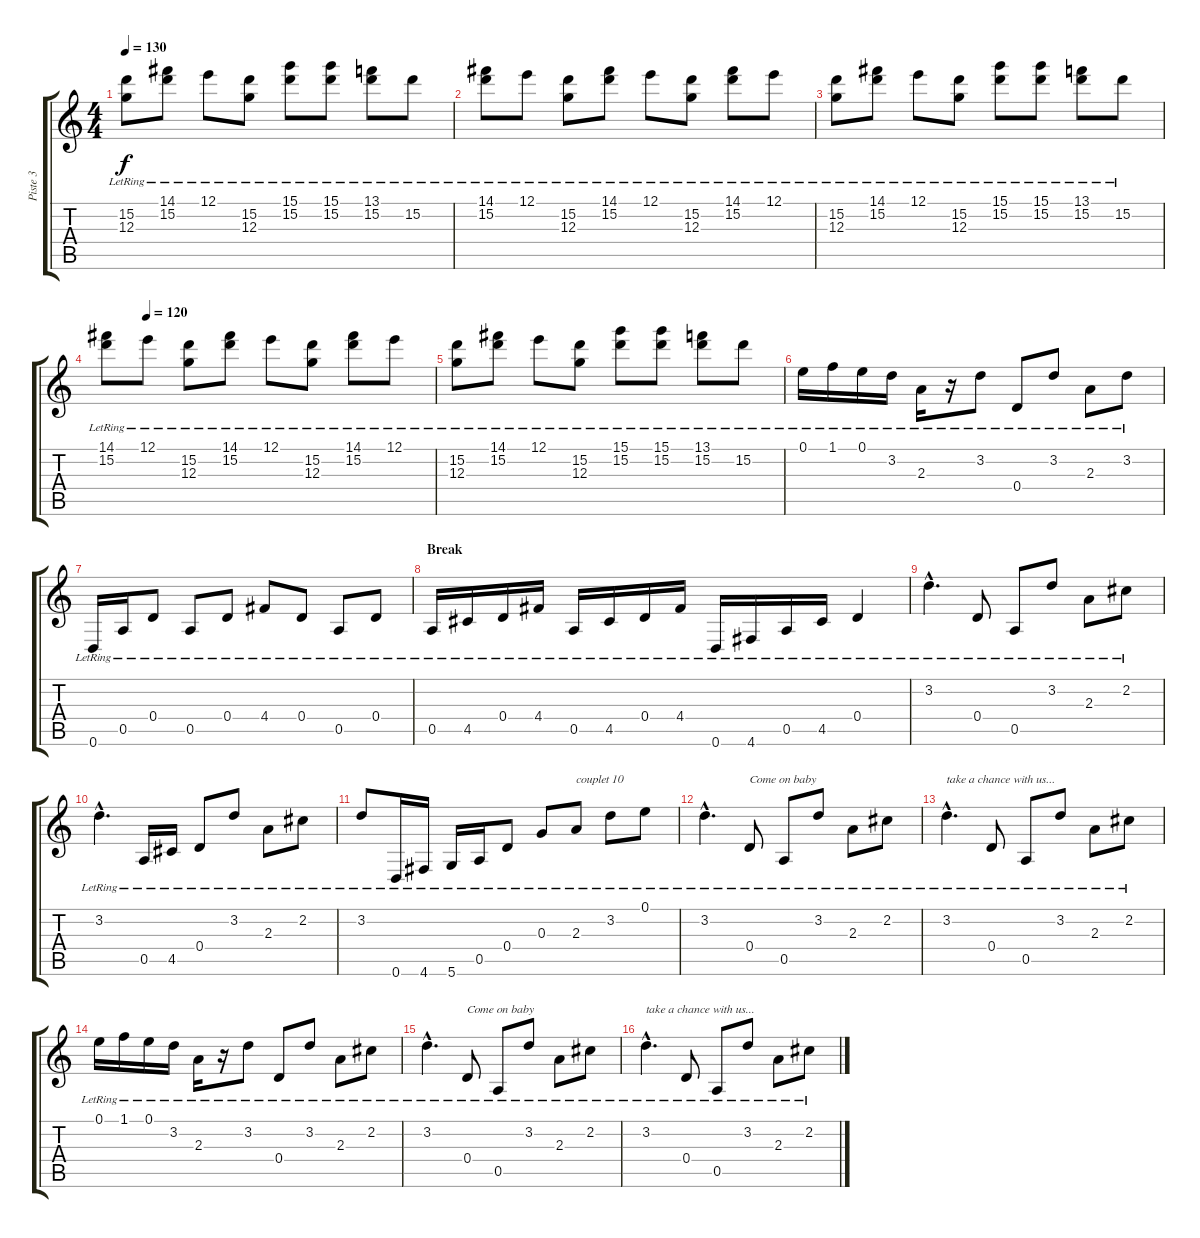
\track ("Piste 3" "Piste 3") {instrument electricguitarjazz}
\staff {score tabs}
\tuning (E4 B3 G3 D3 A2 D2) {hide}
\ts (4 4)
\tempo 130
\clef g2
\ks c
(15.2{lr} 12.3{lr}).8{dy f} (14.1{lr} 15.2{lr}).8 12.1{lr}.8 (15.2{lr} 12.3{lr}).8 (15.1{lr} 15.2{lr}).8 (15.1{lr} 15.2{lr}).8 (13.1{lr} 15.2{lr}).8 15.2{lr}.8 |
(14.1{lr} 15.2{lr}).8 12.1{lr}.8 (15.2{lr} 12.3{lr}).8 (14.1{lr} 15.2{lr}).8 12.1{lr}.8 (15.2{lr} 12.3{lr}).8 (14.1{lr} 15.2{lr}).8 12.1{lr}.8 |
(15.2{lr} 12.3{lr}).8 (14.1{lr} 15.2{lr}).8 12.1{lr}.8 (15.2{lr} 12.3{lr}).8 (15.1{lr} 15.2{lr}).8 (15.1{lr} 15.2{lr}).8 (13.1{lr} 15.2{lr}).8 15.2{lr}.8 |
\tempo (120 0.125)
(14.1{lr} 15.2{lr}).8 12.1{lr}.8 (15.2{lr} 12.3{lr}).8 (14.1{lr} 15.2{lr}).8 12.1{lr}.8 (15.2{lr} 12.3{lr}).8 (14.1{lr} 15.2{lr}).8 12.1{lr}.8 |
(15.2{lr} 12.3{lr}).8 (14.1{lr} 15.2{lr}).8 12.1{lr}.8 (15.2{lr} 12.3{lr}).8 (15.1{lr} 15.2{lr}).8 (15.1{lr} 15.2{lr}).8 (13.1{lr} 15.2{lr}).8 15.2{lr}.8 |
0.1{lr}.16 1.1{lr}.16 0.1{lr}.16 3.2{lr}.16 2.3{lr}.16 r.16 3.2{lr}.8 0.4{lr}.8 3.2{lr}.8 2.3{lr}.8 3.2{lr}.8 |
0.6{lr}.16 0.5{lr}.16 0.4{lr}.8 0.5{lr}.8 0.4{lr}.8 4.4{lr}.8 0.4{lr}.8 0.5{lr}.8 0.4{lr}.8 |
\section ("" "Break")
0.5{lr}.16 4.5{lr}.16 0.4{lr}.16 4.4{lr}.16 0.5{lr}.16 4.5{lr}.16 0.4{lr}.16 4.4{lr}.16 0.6{lr}.16 4.6{lr}.16 0.5{lr}.16 4.5{lr}.16 0.4{lr}.4 |
3.2{hac lr}.4{d} 0.4{lr}.8 0.5{lr}.8 3.2{lr}.8 2.3{lr}.8 2.2{lr}.8 |
3.2{hac lr}.4{d} 0.5{lr}.16 4.5{lr}.16 0.4{lr}.8 3.2{lr}.8 2.3{lr}.8 2.2{lr}.8 |
3.2{lr}.8 0.6{lr}.16 4.6{lr}.16 5.6{lr}.16 0.5{lr}.16 0.4{lr}.8 0.3{lr}.8 2.3{lr}.8{txt "couplet 10"} 3.2{lr}.8 0.1{lr}.8 |
3.2{hac lr}.4{d} 0.4{lr}.8{txt "Come on baby"} 0.5{lr}.8 3.2{lr}.8 2.3{lr}.8 2.2{lr}.8 |
3.2{hac lr}.4{d txt "take a chance with us..."} 0.4{lr}.8 0.5{lr}.8 3.2{lr}.8 2.3{lr}.8 2.2{lr}.8 |
0.1{lr}.16 1.1{lr}.16 0.1{lr}.16 3.2{lr}.16 2.3{lr}.16 r.16 3.2{lr}.8 0.4{lr}.8 3.2{lr}.8 2.3{lr}.8 2.2{lr}.8 |
3.2{hac lr}.4{d} 0.4{lr}.8{txt "Come on baby"} 0.5{lr}.8 3.2{lr}.8 2.3{lr}.8 2.2{lr}.8 |
3.2{hac lr}.4{d txt "take a chance with us..."} 0.4{lr}.8 0.5{lr}.8 3.2{lr}.8 2.3{lr}.8 2.2{lr}.8
